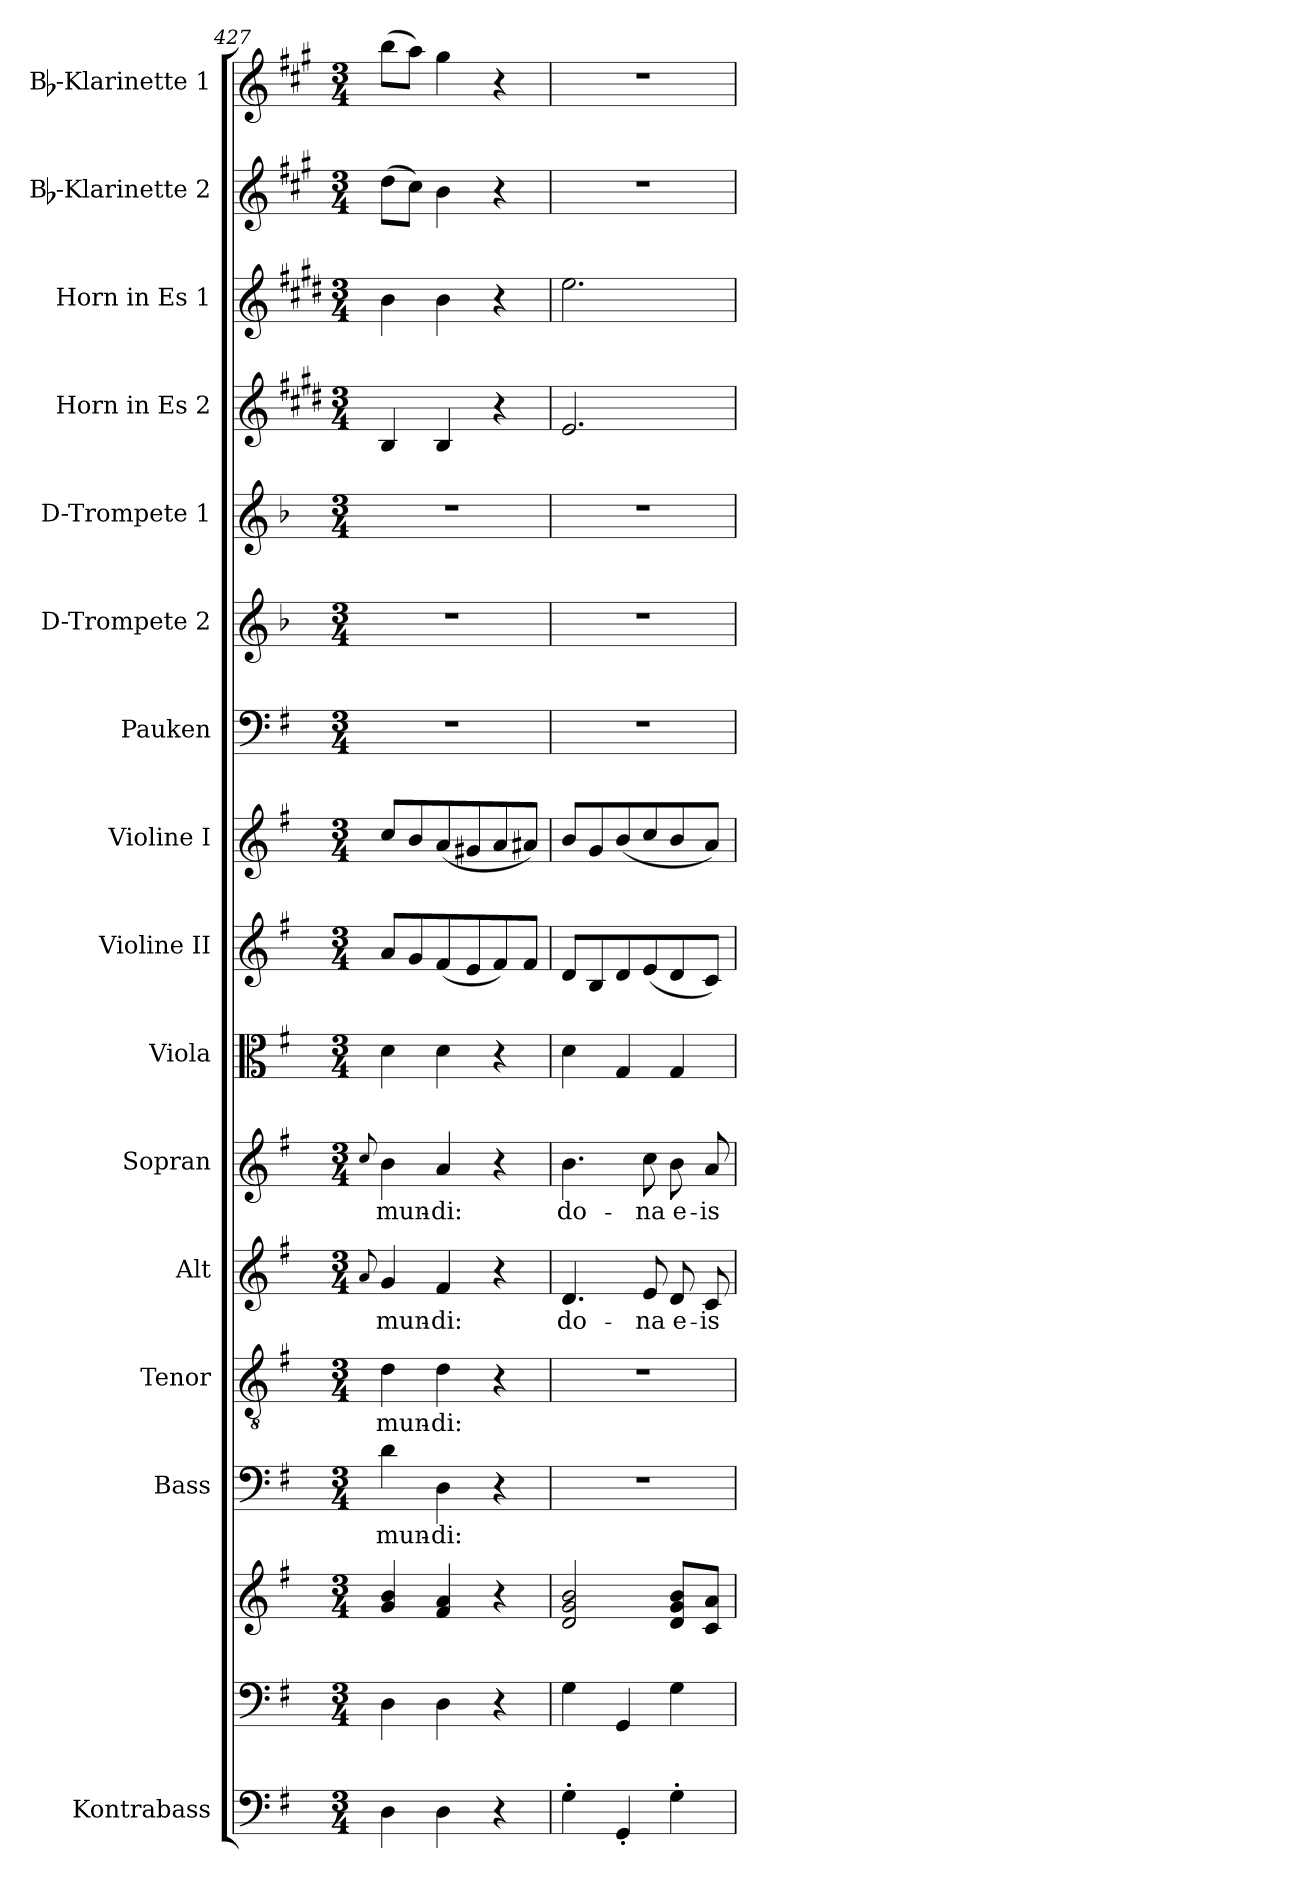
**kern	**kern	**kern	**kern	**text	**kern	**text	**kern	**text	**kern	**text	**kern	**kern	**kern	**kern	**kern	**kern	**kern	**kern	**kern	**kern
*part16	*part15	*part15	*part14	*part14	*part13	*part13	*part12	*part12	*part11	*part11	*part10	*part9	*part8	*part7	*part6	*part5	*part4	*part3	*part2	*part1
*staff17	*staff16	*staff15	*staff14	*staff14	*staff13	*staff13	*staff12	*staff12	*staff11	*staff11	*staff10	*staff9	*staff8	*staff7	*staff6	*staff5	*staff4	*staff3	*staff2	*staff1
*I"Kontrabass	*	*	*I"Bass	*	*I"Tenor	*	*I"Alt	*	*I"Sopran	*	*I"Viola	*I"Violine II	*I"Violine I	*I"Pauken	*I"D-Trompete 2	*I"D-Trompete 1	*I"Horn in Es 2	*I"Horn in Es 1	*I"Bb-Klarinette 2	*I"Bb-Klarinette 1
*I'Kb.	*	*	*I'B.	*	*I'T.	*	*I'A.	*	*I'S.	*	*I'Vla.	*I'Vl. II	*I'Vl. I	*I'Pk.	*I'D Trp. 2	*I'D Trp. 1	*	*	*I'Bb Kl. 2	*I'Bb Kl. 1
*clefF4	*clefF4	*clefG2	*clefF4	*	*clefGv2	*	*clefG2	*	*clefG2	*	*clefC3	*clefG2	*clefG2	*clefF4	*clefG2	*clefG2	*clefG2	*clefG2	*clefG2	*clefG2
*ITrd7c12	*	*	*	*	*	*	*	*	*	*	*	*	*	*	*ITrd-1c-2	*ITrd-1c-2	*ITrd5c9	*ITrd5c9	*ITrd1c2	*ITrd1c2
*k[f#]	*k[f#]	*k[f#]	*k[f#]	*	*k[f#]	*	*k[f#]	*	*k[f#]	*	*k[f#]	*k[f#]	*k[f#]	*k[f#]	*k[f#]	*k[f#]	*k[f#]	*k[f#]	*k[f#]	*k[f#]
*G:	*G:	*G:	*G:	*	*G:	*	*G:	*	*G:	*	*G:	*G:	*G:	*G:	*G:	*G:	*G:	*G:	*G:	*G:
*M3/4	*M3/4	*M3/4	*M3/4	*	*M3/4	*	*M3/4	*	*M3/4	*	*M3/4	*M3/4	*M3/4	*M3/4	*M3/4	*M3/4	*M3/4	*M3/4	*M3/4	*M3/4
=427	=427	=427	=427	=427	=427	=427	=427	=427	=427	=427	=427	=427	=427	=427	=427	=427	=427	=427	=427	=427
.	.	.	.	.	.	.	8qqa/	.	8qqcc/	.	.	.	.	.	.	.	.	.	.	.
!	!	!	!	!LO:LY:b	!	!LO:LY:b	!	!LO:LY:b	!	!LO:LY:b	!	!	!	!	!	!	!	!	!	!
4DD\	4D\	4g/ 4b/	4d\	mun-	4d\	mun-	4g/	mun-	4b\	mun-	4d\	8a/L	8cc/L	2.r	2.r	2.r	4D/	4d\	(>8cc\L	(>8aa\L
.	.	.	.	.	.	.	.	.	.	.	.	8g/	8b/	.	.	.	.	.	8b\J)	8gg\J)
!	!	!	!	!LO:LY:b	!	!LO:LY:b	!	!LO:LY:b	!	!LO:LY:b	!	!	!	!	!	!	!	!	!	!
4DD\	4D\	4f#/ 4a/	4D\	-di:	4d\	-di:	4f#/	-di:	4a/	-di:	4d\	(<8f#/	(<8a/	.	.	.	4D/	4d\	4a\	4ff#\
.	.	.	.	.	.	.	.	.	.	.	.	8e/	8g#X/	.	.	.	.	.	.	.
4r	4r	4r	4r	.	4r	.	4r	.	4r	.	4r	8f#/)	8a/	.	.	.	4r	4r	4r	4r
.	.	.	.	.	.	.	.	.	.	.	.	8f#/J	8a#X/J)	.	.	.	.	.	.	.
!!LO:PB:g=z
=428	=428	=428	=428	=428	=428	=428	=428	=428	=428	=428	=428	=428	=428	=428	=428	=428	=428	=428	=428	=428
!	!	!	!	!	!	!	!	!LO:LY:b	!	!LO:LY:b	!	!	!	!	!	!	!	!	!	!
4GG'>\	4G\	2d/ 2g/ 2b/	2.r	.	2.r	.	4.d/	do-	4.b\	do-	4d\	8d/L	8b/L	2.r	2.r	2.r	2.G/	2.g\	2.r	2.r
.	.	.	.	.	.	.	.	.	.	.	.	8B/	8g/	.	.	.	.	.	.	.
4GGG'</	4GG/	.	.	.	.	.	.	.	.	.	4G/	8d/	(<8b/	.	.	.	.	.	.	.
!	!	!	!	!	!	!	!	!LO:LY:b	!	!LO:LY:b	!	!	!	!	!	!	!	!	!	!
.	.	.	.	.	.	.	8e/	-na	8cc\	-na	.	(<8e/	8cc/	.	.	.	.	.	.	.
!	!	!	!	!	!	!	!	!LO:LY:b	!	!LO:LY:b	!	!	!	!	!	!	!	!	!	!
4GG'>\	4G\	8d/ 8g/ 8b/L	.	.	.	.	8d/	e-	8b\	e-	4G/	8d/	8b/	.	.	.	.	.	.	.
!	!	!	!	!	!	!	!	!LO:LY:b	!	!LO:LY:b	!	!	!	!	!	!	!	!	!	!
.	.	8c/ 8a/J	.	.	.	.	8c/	-is	8a/	-is	.	8c/J)	8a/J)	.	.	.	.	.	.	.
=	=	=	=	=	=	=	=	=	=	=	=	=	=	=	=	=	=	=	=	=
*-	*-	*-	*-	*-	*-	*-	*-	*-	*-	*-	*-	*-	*-	*-	*-	*-	*-	*-	*-	*-
